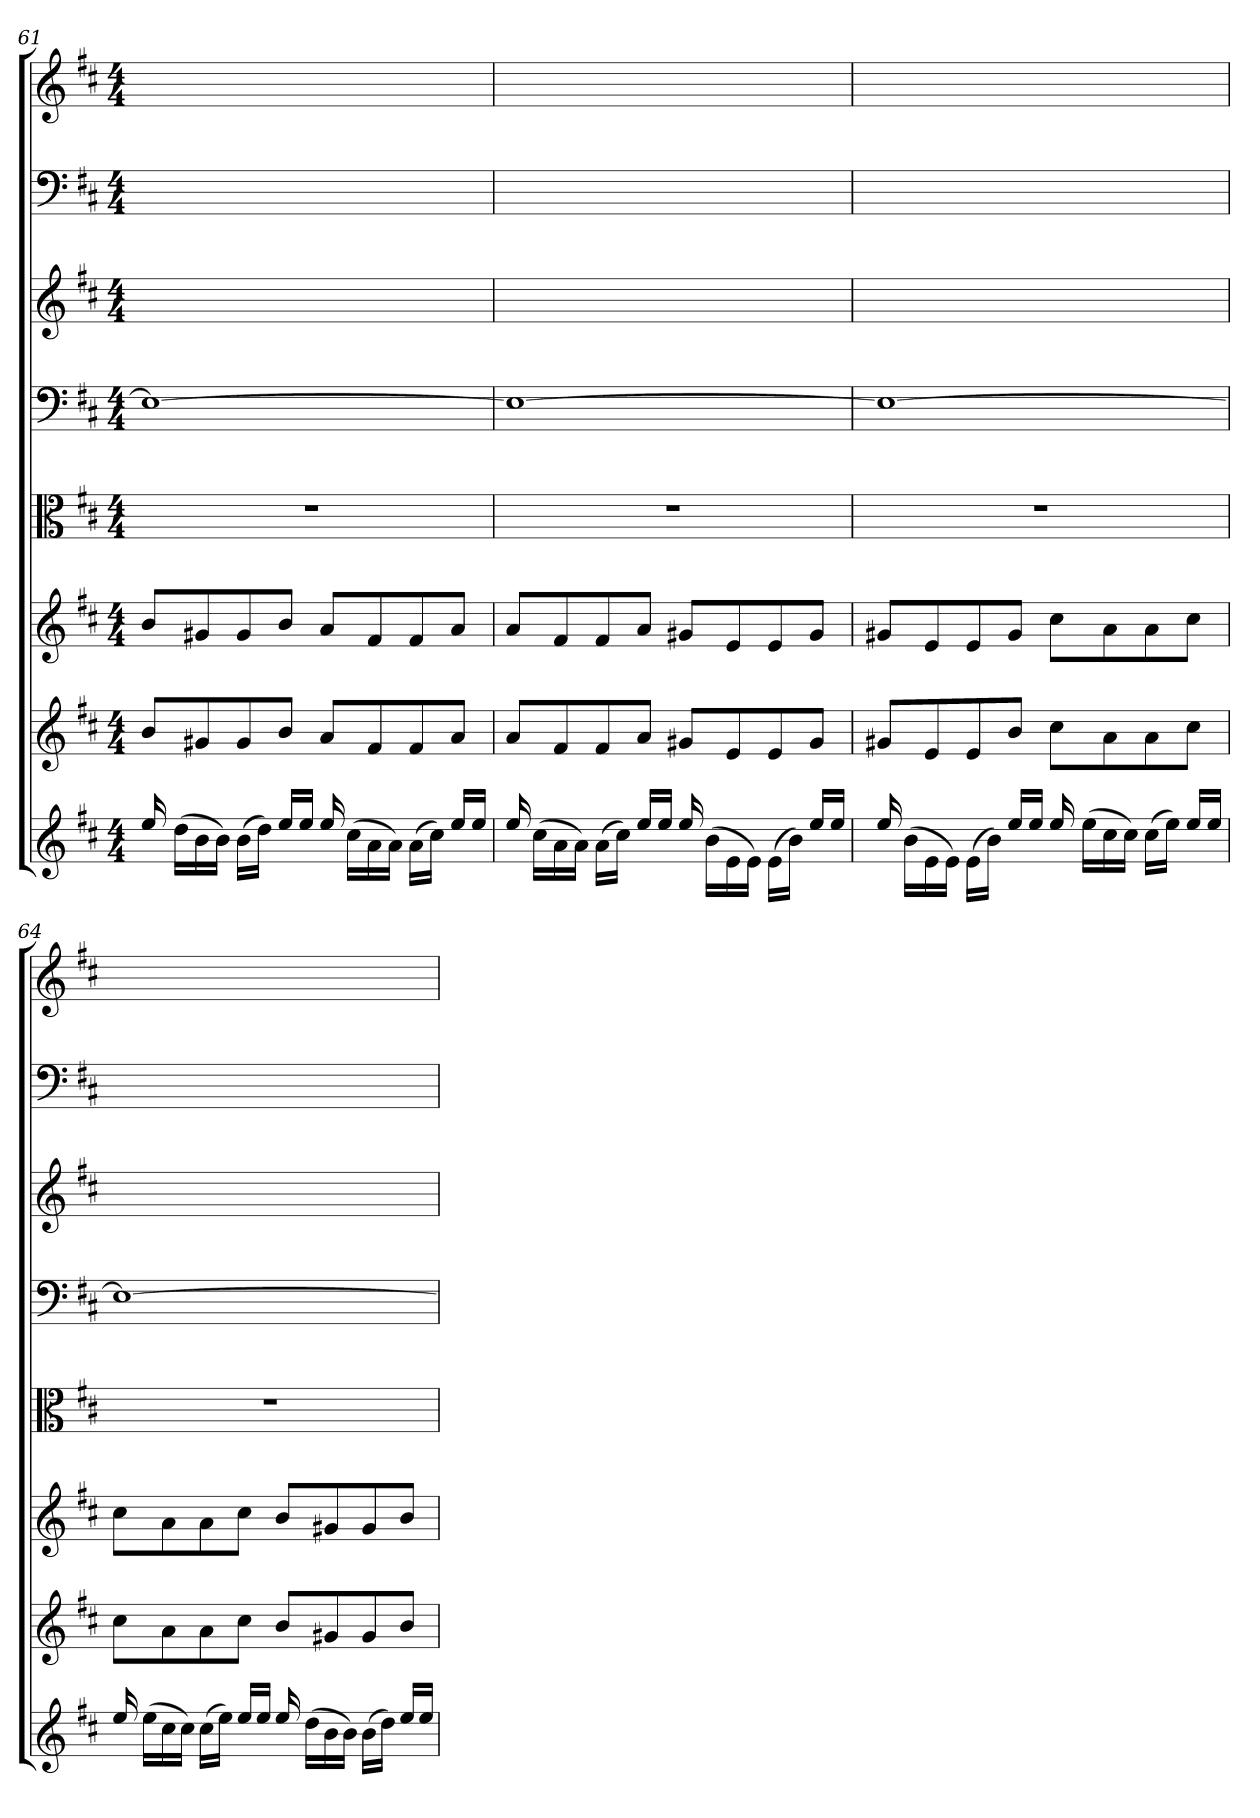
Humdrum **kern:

**kern	**kern	**kern	**kern	**kern	**kern	**kern	**kern
*part8	*part7	*part6	*part5	*part4	*part3	*part2	*part1
*staff8	*staff7	*staff6	*staff5	*staff4	*staff3	*staff2	*staff1
*clefG2	*clefG2	*clefG2	*clefC3	*clefF4	*clefG2	*clefF4	*clefG2
*k[f#c#]	*k[f#c#]	*k[f#c#]	*k[f#c#]	*k[f#c#]	*k[f#c#]	*k[f#c#]	*k[f#c#]
*D:	*D:	*D:	*D:	*D:	*D:	*D:	*D:
*M4/4	*M4/4	*M4/4	*M4/4	*M4/4	*M4/4	*M4/4	*M4/4
=61	=61	=61	=61	=61	=61	=61	=61
16ee/	8b/L	8b/L	1r	1E\_	1ryy	1ryy	1ryy
(16dd\LL	.	.	.	.	.	.	.
16b\	8g#X/	8g#X/	.	.	.	.	.
16b\JJ)	.	.	.	.	.	.	.
(16b\LL	8g#/	8g#/	.	.	.	.	.
16dd\JJ)	.	.	.	.	.	.	.
16ee/LL	8b/J	8b/J	.	.	.	.	.
16ee/JJ	.	.	.	.	.	.	.
16ee/	8a/L	8a/L	.	.	.	.	.
(16cc#\LL	.	.	.	.	.	.	.
16a\	8f#/	8f#/	.	.	.	.	.
16a\JJ)	.	.	.	.	.	.	.
(16a\LL	8f#/	8f#/	.	.	.	.	.
16cc#\JJ)	.	.	.	.	.	.	.
16ee/LL	8a/J	8a/J	.	.	.	.	.
16ee/JJ	.	.	.	.	.	.	.
=62	=62	=62	=62	=62	=62	=62	=62
16ee/	8a/L	8a/L	1r	1E\_	1ryy	1ryy	1ryy
(16cc#\LL	.	.	.	.	.	.	.
16a\	8f#/	8f#/	.	.	.	.	.
16a\JJ)	.	.	.	.	.	.	.
(16a\LL	8f#/	8f#/	.	.	.	.	.
16cc#\JJ)	.	.	.	.	.	.	.
16ee/LL	8a/J	8a/J	.	.	.	.	.
16ee/JJ	.	.	.	.	.	.	.
16ee/	8g#X/L	8g#X/L	.	.	.	.	.
(16b\LL	.	.	.	.	.	.	.
16e\	8e/	8e/	.	.	.	.	.
16e\JJ)	.	.	.	.	.	.	.
(16e\LL	8e/	8e/	.	.	.	.	.
16b\JJ)	.	.	.	.	.	.	.
16ee/LL	8g#/J	8g#/J	.	.	.	.	.
16ee/JJ	.	.	.	.	.	.	.
=63	=63	=63	=63	=63	=63	=63	=63
16ee/	8g#X/L	8g#X/L	1r	1E\_	1ryy	1ryy	1ryy
(16b\LL	.	.	.	.	.	.	.
16e\	8e/	8e/	.	.	.	.	.
16e\JJ)	.	.	.	.	.	.	.
(16e\LL	8e/	8e/	.	.	.	.	.
16b\JJ)	.	.	.	.	.	.	.
16ee/LL	8b/J	8g#/J	.	.	.	.	.
16ee/JJ	.	.	.	.	.	.	.
16ee/	8cc#\L	8cc#\L	.	.	.	.	.
(16ee\LL	.	.	.	.	.	.	.
16cc#\	8a\	8a\	.	.	.	.	.
16cc#\JJ)	.	.	.	.	.	.	.
(16cc#\LL	8a\	8a\	.	.	.	.	.
16ee\JJ)	.	.	.	.	.	.	.
16ee/LL	8cc#\J	8cc#\J	.	.	.	.	.
16ee/JJ	.	.	.	.	.	.	.
=64	=64	=64	=64	=64	=64	=64	=64
16ee/	8cc#\L	8cc#\L	1r	1E\_	1ryy	1ryy	1ryy
(16ee\LL	.	.	.	.	.	.	.
16cc#\	8a\	8a\	.	.	.	.	.
16cc#\JJ)	.	.	.	.	.	.	.
(16cc#\LL	8a\	8a\	.	.	.	.	.
16ee\JJ)	.	.	.	.	.	.	.
16ee/LL	8cc#\J	8cc#\J	.	.	.	.	.
16ee/JJ	.	.	.	.	.	.	.
16ee/	8b/L	8b/L	.	.	.	.	.
(16dd\LL	.	.	.	.	.	.	.
16b\	8g#X/	8g#X/	.	.	.	.	.
16b\JJ)	.	.	.	.	.	.	.
(16b\LL	8g#/	8g#/	.	.	.	.	.
16dd\JJ)	.	.	.	.	.	.	.
16ee/LL	8b/J	8b/J	.	.	.	.	.
16ee/JJ	.	.	.	.	.	.	.
=	=	=	=	=	=	=	=
*-	*-	*-	*-	*-	*-	*-	*-
